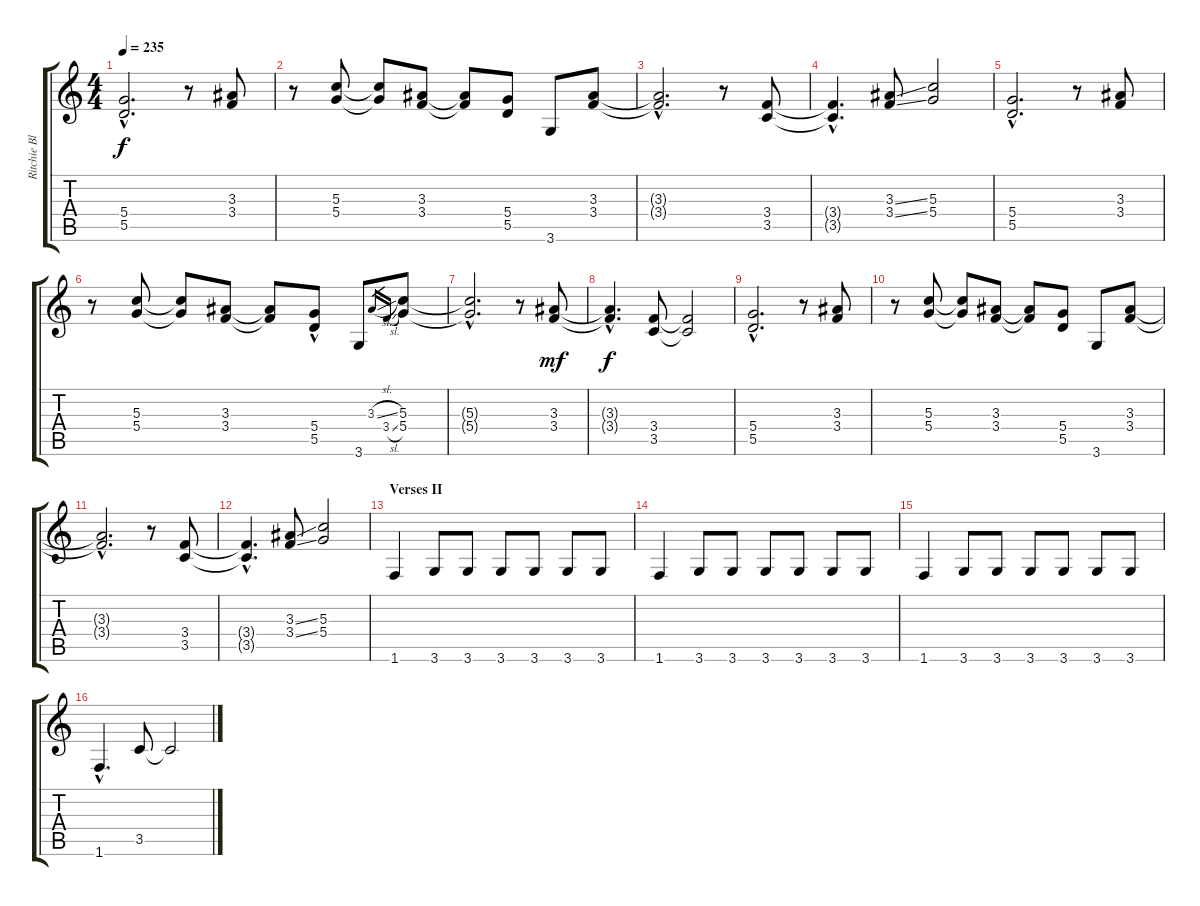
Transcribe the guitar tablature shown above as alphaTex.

\track ("Ritchie Blackmore" "Ritchie Bl") {instrument overdrivenguitar}
\staff {score tabs}
\tuning (E4 B3 G3 D3 A2 E2) {hide}
\ts (4 4)
\tempo 235
\clef g2
\ks c
(5.4{hac} 5.5{hac}).2{d dy f} r.8 (3.3 3.4).8 |
r.8 (5.3 5.4).8 (5.3{t} 5.4{t}).8 (3.3 3.4).8 (3.3{t} 3.4{t}).8 (5.4 5.5).8 3.6.8 (3.3 3.4).8 |
(3.3{hac t} 3.4{hac t}).2{d} r.8 (3.4 3.5).8 |
(3.4{hac t} 3.5{hac t}).4{d} (3.3{ss} 3.4{ss}).8 (5.3 5.4).2 |
(5.4{hac} 5.5{hac}).2{d} r.8 (3.3 3.4).8 |
r.8 (5.3 5.4).8 (5.3{t} 5.4{t}).8 (3.3 3.4).8 (3.3{t} 3.4{t}).8 (5.4{hac} 5.5).8 3.6.8 3.3{sl}.16{gr} 3.4{sl}.16{gr} (5.3 5.4).8 |
(5.3{t} 5.4{hac t}).2{d} r.8 (3.3 3.4).8{dy mf} |
(3.3{hac t} 3.4{hac t}).4{d dy f} (3.4 3.5).8 (3.4{t} 3.5{t}).2 |
(5.4{hac} 5.5{hac}).2{d} r.8 (3.3 3.4).8 |
r.8 (5.3 5.4).8 (5.3{t} 5.4{t}).8 (3.3 3.4).8 (3.3{t} 3.4{t}).8 (5.4 5.5).8 3.6.8 (3.3 3.4).8 |
(3.3{hac t} 3.4{hac t}).2{d} r.8 (3.4 3.5).8 |
(3.4{hac t} 3.5{hac t}).4{d} (3.3{ss} 3.4{ss}).8 (5.3 5.4).2 |
\section ("" "Verses II")
1.6.4 3.6.8 3.6.8 3.6.8 3.6.8 3.6.8 3.6.8 |
1.6.4 3.6.8 3.6.8 3.6.8 3.6.8 3.6.8 3.6.8 |
1.6.4 3.6.8 3.6.8 3.6.8 3.6.8 3.6.8 3.6.8 |
1.6{hac}.4{d} 3.5.8 3.5{t}.2
